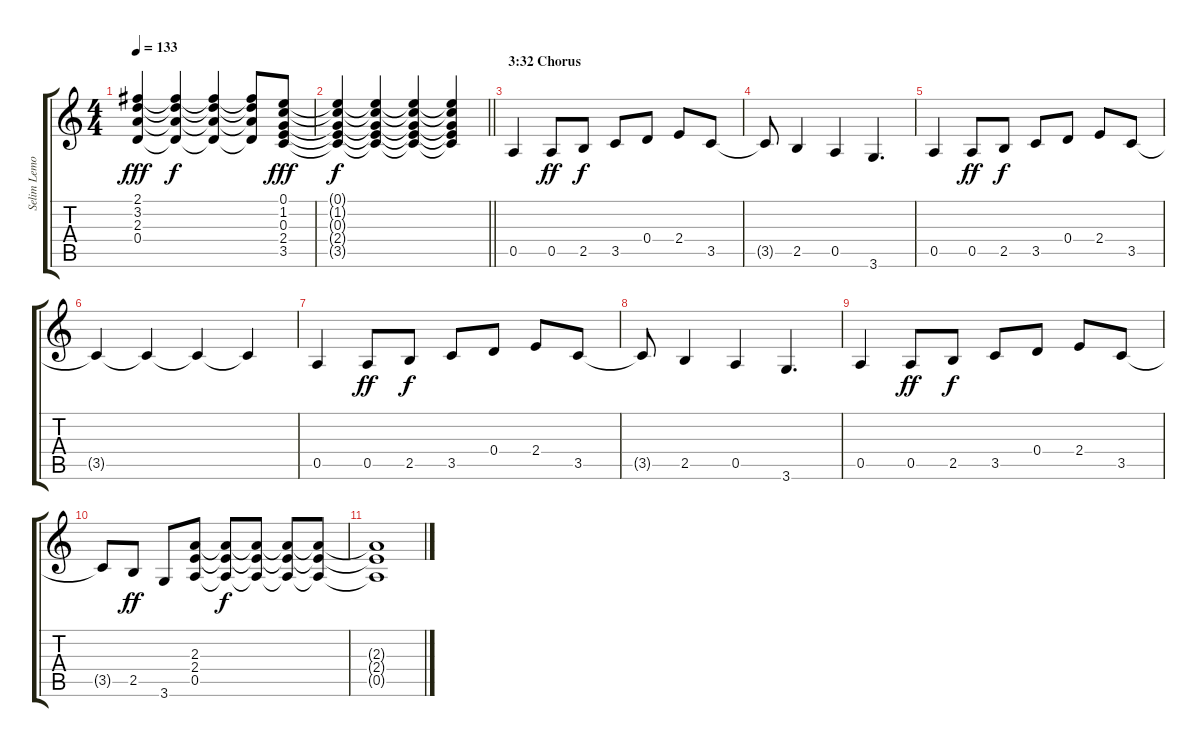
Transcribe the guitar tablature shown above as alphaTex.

\track ("Selim Lemouchi (Rhythm Guitar)" "Selim Lemo") {instrument overdrivenguitar}
\staff {score tabs}
\tuning (E4 B3 G3 D3 A2 E2) {hide}
\ts (4 4)
\tempo 133
\clef g2
\ks c
(2.1 3.2 2.3 0.4).4{dy fff} (2.1{t} 3.2{t} 2.3{t} 0.4{t}).4{dy f} (2.1{t} 3.2{t} 2.3{t} 0.4{t}).4 (2.1{t} 3.2{t} 2.3{t} 0.4{t}).8 (0.1 1.2 0.3 2.4 3.5).8{dy fff} |
\barLineRight lightlight
(0.1{t} 1.2{t} 0.3{t} 2.4{t} 3.5{t}).4{dy f} (0.1{t} 1.2{t} 0.3{t} 2.4{t} 3.5{t}).4 (0.1{t} 1.2{t} 0.3{t} 2.4{t} 3.5{t}).4 (0.1{t} 1.2{t} 0.3{t} 2.4{t} 3.5{t}).4 |
\section ("" "3:32 Chorus")
0.5.4{instrument overdrivenguitar} 0.5.8{dy ff} 2.5.8{dy f} 3.5.8 0.4.8 2.4.8 3.5.8 |
3.5{t}.8 2.5.4 0.5.4 3.6.4{d} |
0.5.4 0.5.8{dy ff} 2.5.8{dy f} 3.5.8 0.4.8 2.4.8 3.5.8 |
3.5{t}.4 3.5{t}.4 3.5{t}.4 3.5{t}.4 |
0.5.4 0.5.8{dy ff} 2.5.8{dy f} 3.5.8 0.4.8 2.4.8 3.5.8 |
3.5{t}.8 2.5.4 0.5.4 3.6.4{d} |
0.5.4 0.5.8{dy ff} 2.5.8{dy f} 3.5.8 0.4.8 2.4.8 3.5.8 |
3.5{t}.8 2.5.8{dy ff} 3.6.8 (2.3 2.4 0.5).8 (2.3{t} 2.4{t} 0.5{t}).8{dy f} (2.3{t} 2.4{t} 0.5{t}).8 (2.3{t} 2.4{t} 0.5{t}).8 (2.3{t} 2.4{t} 0.5{t}).8 |
(2.3{t} 2.4{t} 0.5{t}).1
